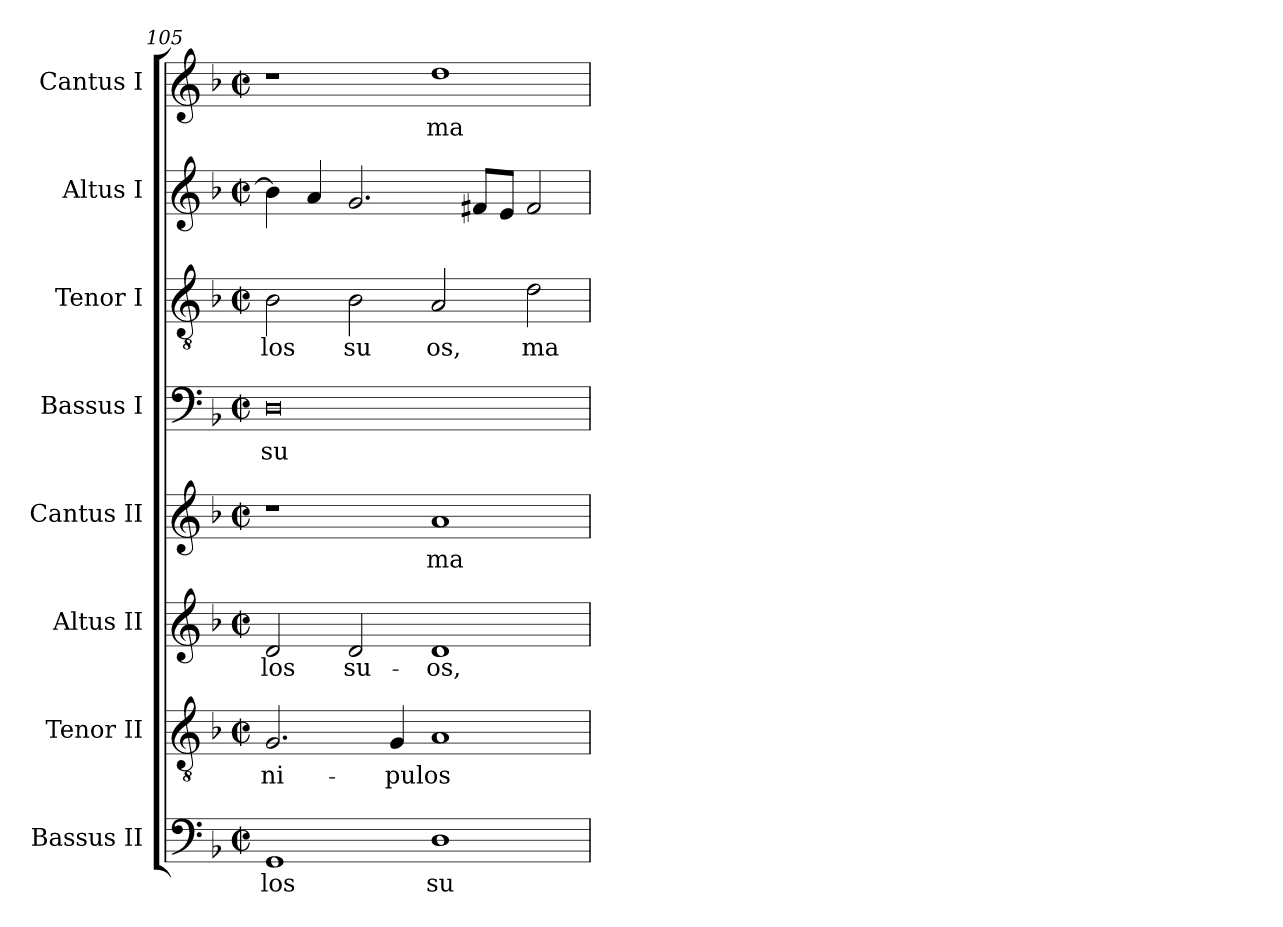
**kern	**text	**kern	**text	**kern	**text	**kern	**text	**kern	**text	**kern	**text	**kern	**text	**kern	**text
*part8	*part8	*part7	*part7	*part6	*part6	*part5	*part5	*part4	*part4	*part3	*part3	*part2	*part2	*part1	*part1
*staff8	*staff8	*staff7	*staff7	*staff6	*staff6	*staff5	*staff5	*staff4	*staff4	*staff3	*staff3	*staff2	*staff2	*staff1	*staff1
*I"Bassus II	*	*I"Tenor II	*	*I"Altus II	*	*I"Cantus II	*	*I"Bassus I	*	*I"Tenor I	*	*I"Altus I	*	*I"Cantus I	*
*I'Bassus II	*	*I'Tenor II	*	*I'Altus II	*	*I'Cantus II	*	*I'Bassus I	*	*I'Tenor I	*	*I'Altus I	*	*I'Cantus I	*
*clefF4	*	*clefGv2	*	*clefG2	*	*clefG2	*	*clefF4	*	*clefGv2	*	*clefG2	*	*clefG2	*
*k[b-]	*	*k[b-]	*	*k[b-]	*	*k[b-]	*	*k[b-]	*	*k[b-]	*	*k[b-]	*	*k[b-]	*
*F:	*	*F:	*	*F:	*	*F:	*	*F:	*	*F:	*	*F:	*	*F:	*
*M2/2	*	*M2/2	*	*M2/2	*	*M2/2	*	*M2/2	*	*M2/2	*	*M2/2	*	*M2/2	*
*met(c|)	*	*met(c|)	*	*met(c|)	*	*met(c|)	*	*met(c|)	*	*met(c|)	*	*met(c|)	*	*met(c|)	*
=105	=105	=105	=105	=105	=105	=105	=105	=105	=105	=105	=105	=105	=105	=105	=105
!	!LO:LY:b:cj	!	!LO:LY:b:cj	!	!LO:LY:b:cj	!	!	!	!LO:LY:b:cj	!	!LO:LY:b:cj	!	!LO:LY:b:cj	!	!
1GG	-los	2.G/	-ni-	2d/	-los	1r	.	0D	su	2B-\	los	4b-\]	.	1r	.
!	!	!	!	!	!	!	!	!	!	!	!	!	!LO:LY:b:cj	!	!
.	.	.	.	.	.	.	.	.	.	.	.	4a/	.	.	.
!	!	!	!	!	!LO:LY:b:cj	!	!	!	!	!	!LO:LY:b:cj	!	!LO:LY:b:cj	!	!
.	.	.	.	2d/	su-	.	.	.	.	2B-\	su	2.g/	.	.	.
!	!	!	!LO:LY:b:cj	!	!	!	!	!	!	!	!	!	!	!	!
.	.	4G/	-pulos	.	.	.	.	.	.	.	.	.	.	.	.
!	!LO:LY:b:cj	!	!LO:LY:b:cj	!	!LO:LY:b:cj	!	!LO:LY:b:cj	!	!	!	!LO:LY:b:cj	!	!	!	!LO:LY:b:cj
1D	su-	1A	.	1d	-os,	1a	ma	.	.	2A/	os,	.	.	1dd	ma
!	!	!	!	!	!	!	!	!	!	!	!	!	!LO:LY:b:cj	!	!
.	.	.	.	.	.	.	.	.	.	.	.	8f#/L	.	.	.
!	!	!	!	!	!	!	!	!	!	!	!	!	!LO:LY:b:cj	!	!
.	.	.	.	.	.	.	.	.	.	.	.	8e/J	.	.	.
!	!	!	!	!	!	!	!	!	!	!	!LO:LY:b:cj	!	!LO:LY:b:cj	!	!
.	.	.	.	.	.	.	.	.	.	2d\	ma	2f#/	.	.	.
=	=	=	=	=	=	=	=	=	=	=	=	=	=	=	=
*-	*-	*-	*-	*-	*-	*-	*-	*-	*-	*-	*-	*-	*-	*-	*-
